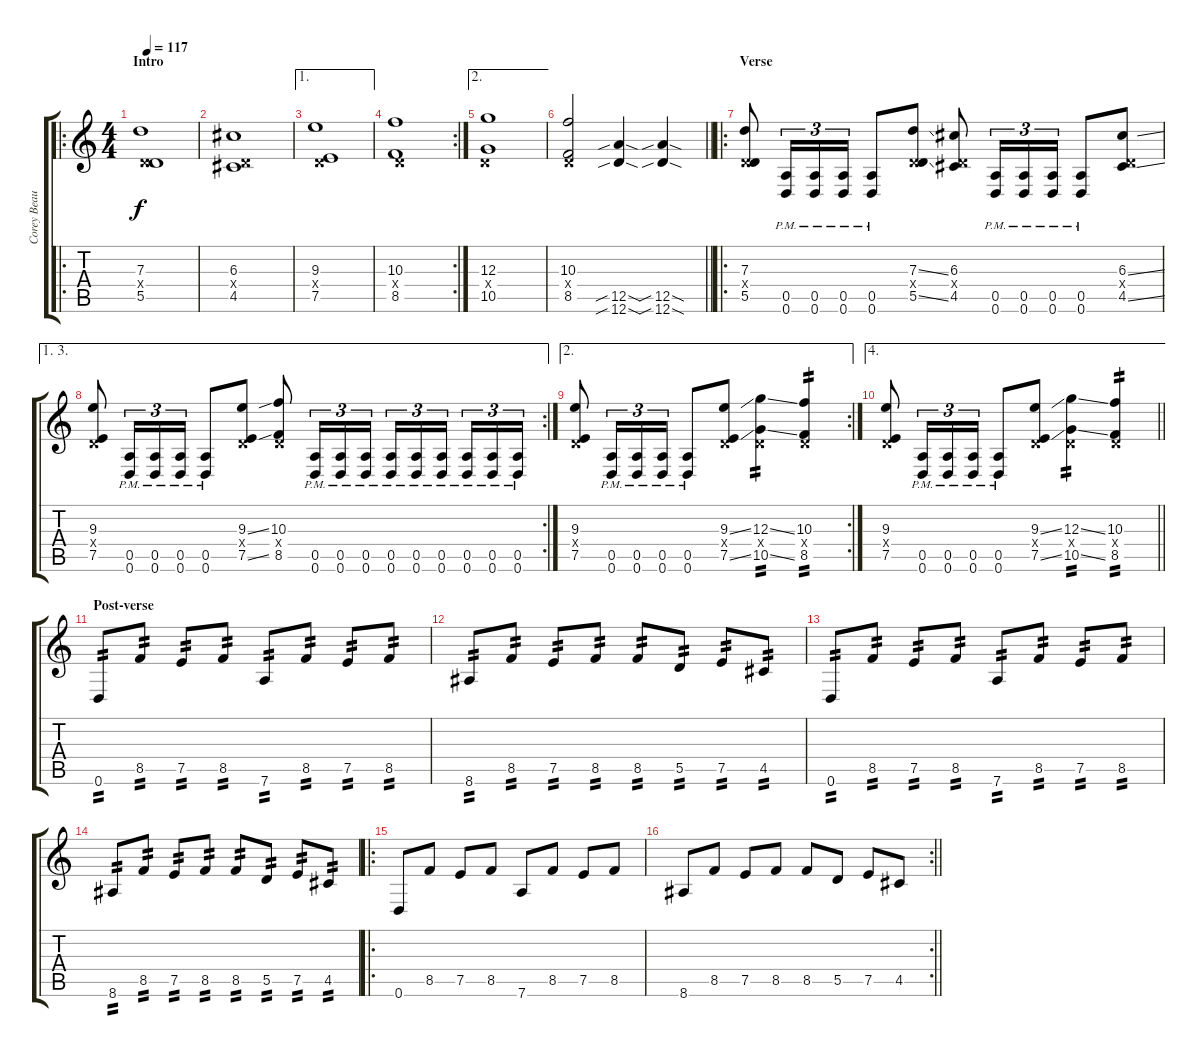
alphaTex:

\track ("Corey Beaulieu" "Corey Beau") {instrument distortionguitar}
\staff {score tabs}
\tuning (E4 B3 G3 D3 A2 D2) {hide}
\ro
\ts (4 4)
\section ("" "Intro")
\tempo 117
\clef g2
\ks c
(7.3 0.4{x} 5.5).1{dy f instrument distortionguitar} |
(6.3 0.4{x} 4.5).1 |
\ae 1
(9.3 0.4{x} 7.5).1 |
\rc 2
(10.3 0.4{x} 8.5).1 |
\ae 2
(12.3 0.4{x} 10.5).1 |
\barLineRight lightlight
(10.3 0.4{x} 8.5).2 (12.5{sib sod} 12.6{sib sod}).4 (12.5{sib sod} 12.6{sib sod}).4 |
\ro
\section ("" "Verse")
(7.3 0.4{x} 5.5).8 (0.5{pm} 0.6{pm}).16{tu (3 2)} (0.5{pm} 0.6{pm}).16{tu (3 2)} (0.5{pm} 0.6{pm}).16{tu (3 2)} (0.5{pm} 0.6{pm}).8 (7.3{ss} 0.4{x} 5.5{ss}).8 (6.3 0.4{x} 4.5).8 (0.5{pm} 0.6{pm}).16{tu (3 2)} (0.5{pm} 0.6{pm}).16{tu (3 2)} (0.5{pm} 0.6{pm}).16{tu (3 2)} (0.5{pm} 0.6{pm}).8 (6.3{ss} 0.4{x} 4.5{ss}).8 |
\ae (1 3)
\rc 2
(9.3 0.4{x} 7.5).8 (0.5{pm} 0.6{pm}).16{tu (3 2)} (0.5{pm} 0.6{pm}).16{tu (3 2)} (0.5{pm} 0.6{pm}).16{tu (3 2)} (0.5{pm} 0.6{pm}).8 (9.3{ss} 0.4{x} 7.5{ss}).8 (10.3 0.4{x} 8.5).8 (0.5{pm} 0.6{pm}).16{tu (3 2)} (0.5{pm} 0.6{pm}).16{tu (3 2)} (0.5{pm} 0.6{pm}).16{tu (3 2)} (0.5{pm} 0.6{pm}).16{tu (3 2)} (0.5{pm} 0.6{pm}).16{tu (3 2)} (0.5{pm} 0.6{pm}).16{tu (3 2) beam splitsecondary} (0.5{pm} 0.6{pm}).16{tu (3 2)} (0.5{pm} 0.6{pm}).16{tu (3 2)} (0.5{pm} 0.6{pm}).16{tu (3 2)} |
\ae 2
\rc 2
(9.3 0.4{x} 7.5).8 (0.5{pm} 0.6{pm}).16{tu (3 2)} (0.5{pm} 0.6{pm}).16{tu (3 2)} (0.5{pm} 0.6{pm}).16{tu (3 2)} (0.5{pm} 0.6{pm}).8 (9.3{ss} 0.4{x} 7.5{ss}).8 (12.3{ss} 0.4{x} 10.5{ss}).4{tp 2} (10.3 0.4{x} 8.5).4{tp 2} |
\ae 4
\barLineRight lightlight
(9.3 0.4{x} 7.5).8 (0.5{pm} 0.6{pm}).16{tu (3 2)} (0.5{pm} 0.6{pm}).16{tu (3 2)} (0.5{pm} 0.6{pm}).16{tu (3 2)} (0.5{pm} 0.6{pm}).8 (9.3{ss} 0.4{x} 7.5{ss}).8 (12.3{ss} 0.4{x} 10.5{ss}).4{tp 2} (10.3 0.4{x} 8.5).4{tp 2} |
\section ("" "Post-verse")
0.6.8{tp 2} 8.5.8{tp 2} 7.5.8{tp 2} 8.5.8{tp 2} 7.6.8{tp 2} 8.5.8{tp 2} 7.5.8{tp 2} 8.5.8{tp 2} |
8.6.8{tp 2} 8.5.8{tp 2} 7.5.8{tp 2} 8.5.8{tp 2} 8.5.8{tp 2} 5.5.8{tp 2} 7.5.8{tp 2} 4.5.8{tp 2} |
0.6.8{tp 2} 8.5.8{tp 2} 7.5.8{tp 2} 8.5.8{tp 2} 7.6.8{tp 2} 8.5.8{tp 2} 7.5.8{tp 2} 8.5.8{tp 2} |
8.6.8{tp 2} 8.5.8{tp 2} 7.5.8{tp 2} 8.5.8{tp 2} 8.5.8{tp 2} 5.5.8{tp 2} 7.5.8{tp 2} 4.5.8{tp 2} |
\ro
0.6.8 8.5.8 7.5.8 8.5.8 7.6.8 8.5.8 7.5.8 8.5.8 |
\rc 2
\barLineRight lightlight
8.6.8 8.5.8 7.5.8 8.5.8 8.5.8 5.5.8 7.5.8 4.5.8
